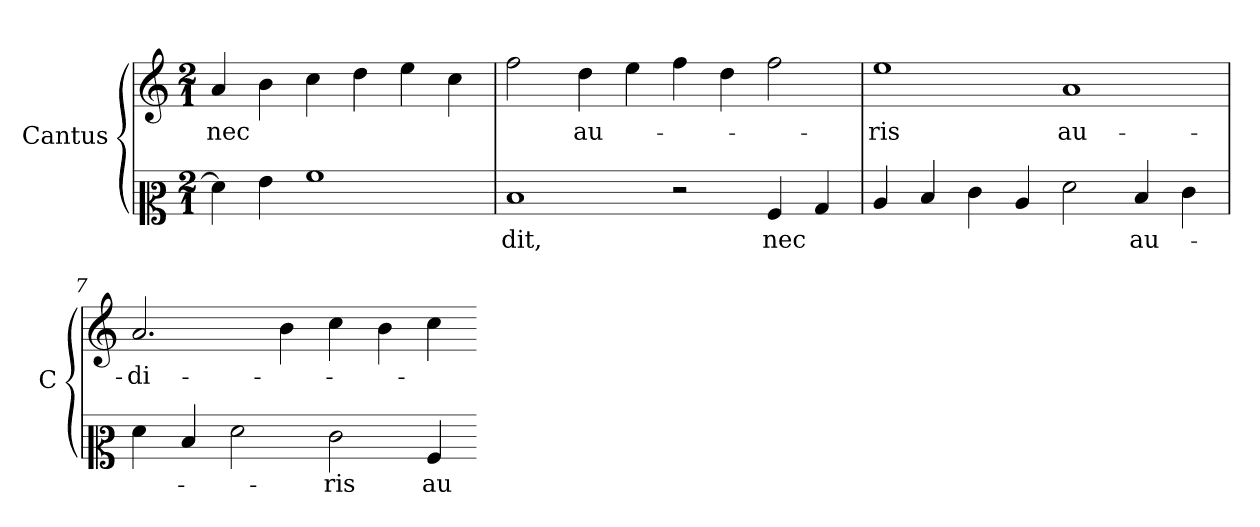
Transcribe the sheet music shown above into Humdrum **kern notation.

**kern	**text	**kern	**text
*part1	*part1	*part1	*part1
*staff2	*staff2	*staff1	*staff1
*I"Cantus	*	*	*
*I'C	*	*	*
*clefC2	*	*clefG2	*
*k[]	*	*k[]	*
*D:dor	*	*D:dor	*
*M2/1	*	*M2/1	*
=	=	=	=
4f]	.	4a	nec
4g	.	4b	.
1a	.	4cc	.
.	.	4dd	.
.	.	4ee	.
.	.	4cc	.
=5	=5	=5	=5
1d	-dit,	2ff	.
.	.	4dd	au-
.	.	4ee	.
2r	.	4ff	.
.	.	4dd	.
4A	nec	2ff	.
4B	.	.	.
=6	=6	=6	=6
4c	.	1ee	-ris
4d	.	.	.
4e	.	.	.
4c	.	.	.
2f	.	1a	au-
4d	au-	.	.
4e	.	.	.
=7	=7	=7	=7
4f	.	2.a	-di-
4d	.	.	.
2f	.	.	.
.	.	4b	.
2e	-ris	4cc	.
.	.	4b	.
4A	au-	4cc	.
=-	=-	=-	=-
*-	*-	*-	*-
